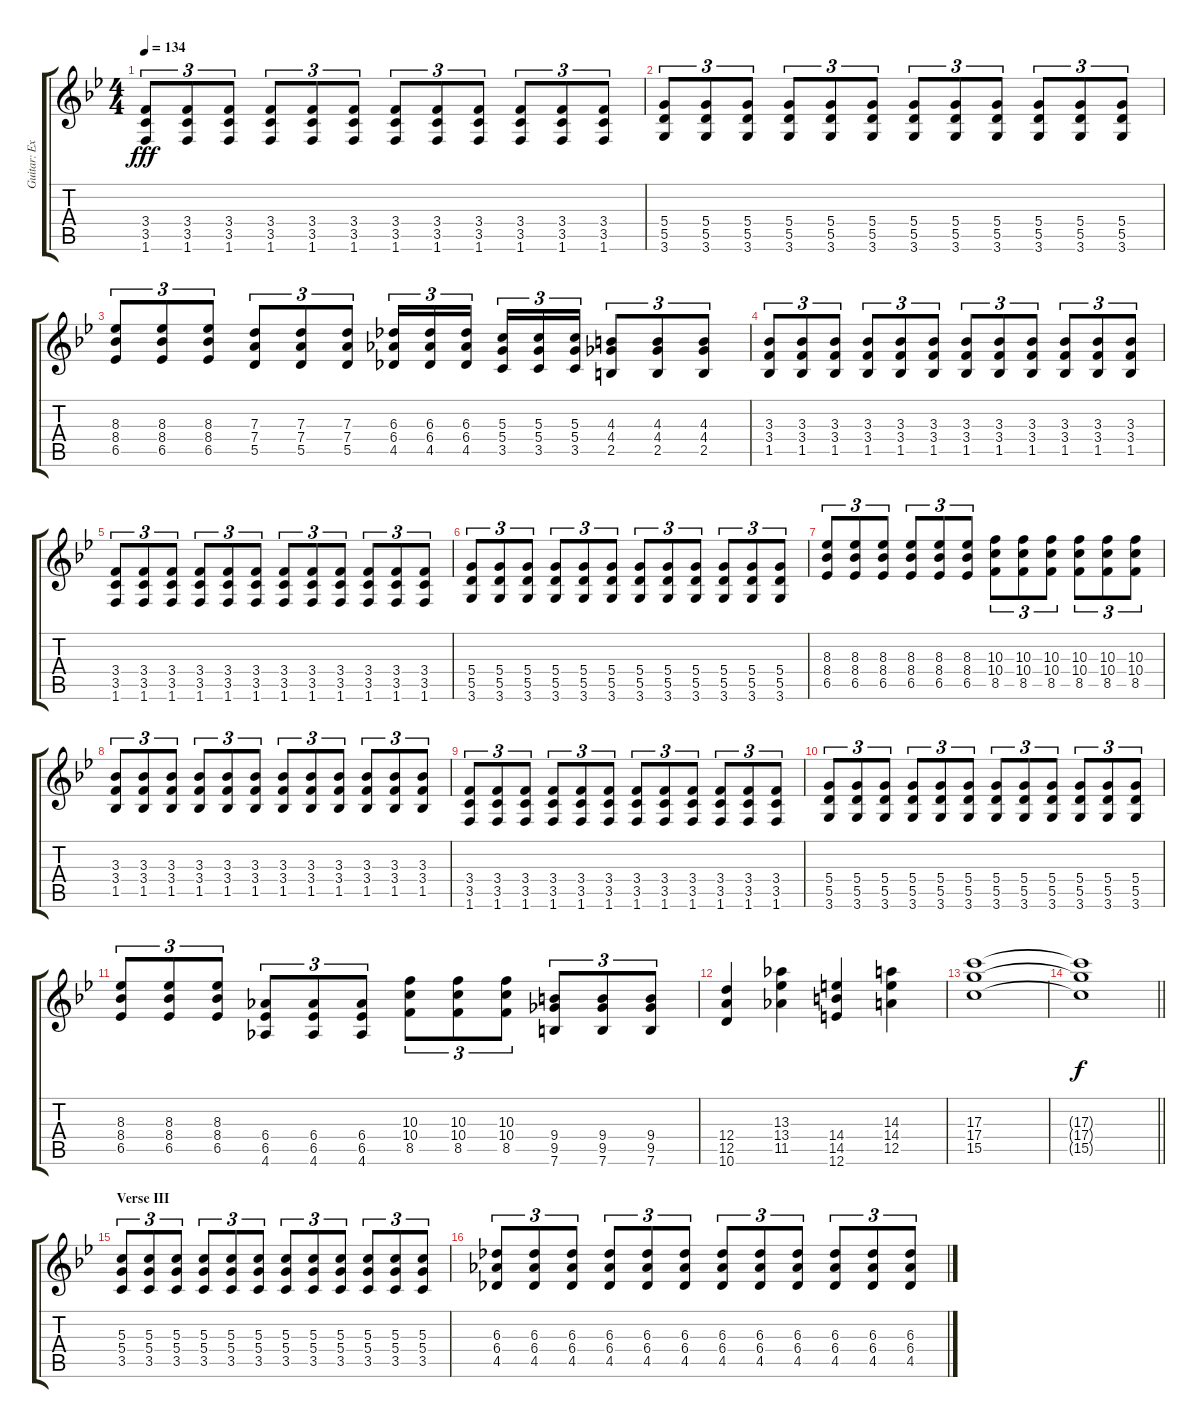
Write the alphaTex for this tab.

\track ("Guitar: Extra" "Guitar: Ex") {instrument distortionguitar}
\staff {score tabs}
\tuning (E4 B3 G3 D3 A2 E2) {hide}
\ts (4 4)
\tempo 134
\clef g2
\ks bb
(3.4 3.5 1.6).8{tu (3 2) dy fff} (3.4 3.5 1.6).8{tu (3 2)} (3.4 3.5 1.6).8{tu (3 2)} (3.4 3.5 1.6).8{tu (3 2)} (3.4 3.5 1.6).8{tu (3 2)} (3.4 3.5 1.6).8{tu (3 2)} (3.4 3.5 1.6).8{tu (3 2)} (3.4 3.5 1.6).8{tu (3 2)} (3.4 3.5 1.6).8{tu (3 2)} (3.4 3.5 1.6).8{tu (3 2)} (3.4 3.5 1.6).8{tu (3 2)} (3.4 3.5 1.6).8{tu (3 2)} |
(5.4 5.5 3.6).8{tu (3 2)} (5.4 5.5 3.6).8{tu (3 2)} (5.4 5.5 3.6).8{tu (3 2)} (5.4 5.5 3.6).8{tu (3 2)} (5.4 5.5 3.6).8{tu (3 2)} (5.4 5.5 3.6).8{tu (3 2)} (5.4 5.5 3.6).8{tu (3 2)} (5.4 5.5 3.6).8{tu (3 2)} (5.4 5.5 3.6).8{tu (3 2)} (5.4 5.5 3.6).8{tu (3 2)} (5.4 5.5 3.6).8{tu (3 2)} (5.4 5.5 3.6).8{tu (3 2)} |
(8.3 8.4 6.5).8{tu (3 2)} (8.3 8.4 6.5).8{tu (3 2)} (8.3 8.4 6.5).8{tu (3 2)} (7.3 7.4 5.5).8{tu (3 2)} (7.3 7.4 5.5).8{tu (3 2)} (7.3 7.4 5.5).8{tu (3 2)} (6.3 6.4 4.5).16{tu (3 2)} (6.3 6.4 4.5).16{tu (3 2)} (6.3 6.4 4.5).16{tu (3 2) beam splitsecondary} (5.3 5.4 3.5).16{tu (3 2)} (5.3 5.4 3.5).16{tu (3 2)} (5.3 5.4 3.5).16{tu (3 2)} (4.3 4.4 2.5).8{tu (3 2)} (4.3 4.4 2.5).8{tu (3 2)} (4.3 4.4 2.5).8{tu (3 2)} |
(3.3 3.4 1.5).8{tu (3 2)} (3.3 3.4 1.5).8{tu (3 2)} (3.3 3.4 1.5).8{tu (3 2)} (3.3 3.4 1.5).8{tu (3 2)} (3.3 3.4 1.5).8{tu (3 2)} (3.3 3.4 1.5).8{tu (3 2)} (3.3 3.4 1.5).8{tu (3 2)} (3.3 3.4 1.5).8{tu (3 2)} (3.3 3.4 1.5).8{tu (3 2)} (3.3 3.4 1.5).8{tu (3 2)} (3.3 3.4 1.5).8{tu (3 2)} (3.3 3.4 1.5).8{tu (3 2)} |
(3.4 3.5 1.6).8{tu (3 2)} (3.4 3.5 1.6).8{tu (3 2)} (3.4 3.5 1.6).8{tu (3 2)} (3.4 3.5 1.6).8{tu (3 2)} (3.4 3.5 1.6).8{tu (3 2)} (3.4 3.5 1.6).8{tu (3 2)} (3.4 3.5 1.6).8{tu (3 2)} (3.4 3.5 1.6).8{tu (3 2)} (3.4 3.5 1.6).8{tu (3 2)} (3.4 3.5 1.6).8{tu (3 2)} (3.4 3.5 1.6).8{tu (3 2)} (3.4 3.5 1.6).8{tu (3 2)} |
(5.4 5.5 3.6).8{tu (3 2)} (5.4 5.5 3.6).8{tu (3 2)} (5.4 5.5 3.6).8{tu (3 2)} (5.4 5.5 3.6).8{tu (3 2)} (5.4 5.5 3.6).8{tu (3 2)} (5.4 5.5 3.6).8{tu (3 2)} (5.4 5.5 3.6).8{tu (3 2)} (5.4 5.5 3.6).8{tu (3 2)} (5.4 5.5 3.6).8{tu (3 2)} (5.4 5.5 3.6).8{tu (3 2)} (5.4 5.5 3.6).8{tu (3 2)} (5.4 5.5 3.6).8{tu (3 2)} |
(8.3 8.4 6.5).8{tu (3 2)} (8.3 8.4 6.5).8{tu (3 2)} (8.3 8.4 6.5).8{tu (3 2)} (8.3 8.4 6.5).8{tu (3 2)} (8.3 8.4 6.5).8{tu (3 2)} (8.3 8.4 6.5).8{tu (3 2)} (10.3 10.4 8.5).8{tu (3 2)} (10.3 10.4 8.5).8{tu (3 2)} (10.3 10.4 8.5).8{tu (3 2)} (10.3 10.4 8.5).8{tu (3 2)} (10.3 10.4 8.5).8{tu (3 2)} (10.3 10.4 8.5).8{tu (3 2)} |
(3.3 3.4 1.5).8{tu (3 2)} (3.3 3.4 1.5).8{tu (3 2)} (3.3 3.4 1.5).8{tu (3 2)} (3.3 3.4 1.5).8{tu (3 2)} (3.3 3.4 1.5).8{tu (3 2)} (3.3 3.4 1.5).8{tu (3 2)} (3.3 3.4 1.5).8{tu (3 2)} (3.3 3.4 1.5).8{tu (3 2)} (3.3 3.4 1.5).8{tu (3 2)} (3.3 3.4 1.5).8{tu (3 2)} (3.3 3.4 1.5).8{tu (3 2)} (3.3 3.4 1.5).8{tu (3 2)} |
(3.4 3.5 1.6).8{tu (3 2)} (3.4 3.5 1.6).8{tu (3 2)} (3.4 3.5 1.6).8{tu (3 2)} (3.4 3.5 1.6).8{tu (3 2)} (3.4 3.5 1.6).8{tu (3 2)} (3.4 3.5 1.6).8{tu (3 2)} (3.4 3.5 1.6).8{tu (3 2)} (3.4 3.5 1.6).8{tu (3 2)} (3.4 3.5 1.6).8{tu (3 2)} (3.4 3.5 1.6).8{tu (3 2)} (3.4 3.5 1.6).8{tu (3 2)} (3.4 3.5 1.6).8{tu (3 2)} |
(5.4 5.5 3.6).8{tu (3 2)} (5.4 5.5 3.6).8{tu (3 2)} (5.4 5.5 3.6).8{tu (3 2)} (5.4 5.5 3.6).8{tu (3 2)} (5.4 5.5 3.6).8{tu (3 2)} (5.4 5.5 3.6).8{tu (3 2)} (5.4 5.5 3.6).8{tu (3 2)} (5.4 5.5 3.6).8{tu (3 2)} (5.4 5.5 3.6).8{tu (3 2)} (5.4 5.5 3.6).8{tu (3 2)} (5.4 5.5 3.6).8{tu (3 2)} (5.4 5.5 3.6).8{tu (3 2)} |
(8.3 8.4 6.5).8{tu (3 2)} (8.3 8.4 6.5).8{tu (3 2)} (8.3 8.4 6.5).8{tu (3 2)} (6.4 6.5 4.6).8{tu (3 2)} (6.4 6.5 4.6).8{tu (3 2)} (6.4 6.5 4.6).8{tu (3 2)} (10.3 10.4 8.5).8{tu (3 2)} (10.3 10.4 8.5).8{tu (3 2)} (10.3 10.4 8.5).8{tu (3 2)} (9.4 9.5 7.6).8{tu (3 2)} (9.4 9.5 7.6).8{tu (3 2)} (9.4 9.5 7.6).8{tu (3 2)} |
(12.4 12.5 10.6).4 (13.3 13.4 11.5).4 (14.4 14.5 12.6).4 (14.3 14.4 12.5).4 |
(17.3 17.4 15.5).1 |
\barLineRight lightlight
(17.3{t} 17.4{t} 15.5{t}).1{dy f} |
\section ("" "Verse III")
(5.3 5.4 3.5).8{tu (3 2)} (5.3 5.4 3.5).8{tu (3 2)} (5.3 5.4 3.5).8{tu (3 2)} (5.3 5.4 3.5).8{tu (3 2)} (5.3 5.4 3.5).8{tu (3 2)} (5.3 5.4 3.5).8{tu (3 2)} (5.3 5.4 3.5).8{tu (3 2)} (5.3 5.4 3.5).8{tu (3 2)} (5.3 5.4 3.5).8{tu (3 2)} (5.3 5.4 3.5).8{tu (3 2)} (5.3 5.4 3.5).8{tu (3 2)} (5.3 5.4 3.5).8{tu (3 2)} |
(6.3 6.4 4.5).8{tu (3 2)} (6.3 6.4 4.5).8{tu (3 2)} (6.3 6.4 4.5).8{tu (3 2)} (6.3 6.4 4.5).8{tu (3 2)} (6.3 6.4 4.5).8{tu (3 2)} (6.3 6.4 4.5).8{tu (3 2)} (6.3 6.4 4.5).8{tu (3 2)} (6.3 6.4 4.5).8{tu (3 2)} (6.3 6.4 4.5).8{tu (3 2)} (6.3 6.4 4.5).8{tu (3 2)} (6.3 6.4 4.5).8{tu (3 2)} (6.3 6.4 4.5).8{tu (3 2)}
